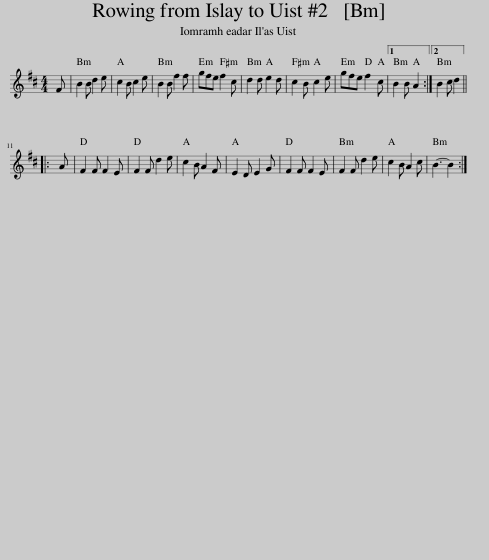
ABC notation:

X:1
L:1/8
M:4/4
I:linebreak $
K:Bmin
V:1 treble
V:1
 F | B2 B d2 e | c2 B c2 e | B2 B f2 f | gfe f2 c | %5
 d2 d e2 d | c2 B c2 e | gfe f2 c |1 B2 B A2 :|2 B2 c d2 |:$ %10
 A | F2 F F2 E | F2 F d2 e | c2 B A2 F | E2 D E2 G | %15
 F2 F F2 E | F2 F d2 e | c2 B A2 c | B3- B2 :| %19
